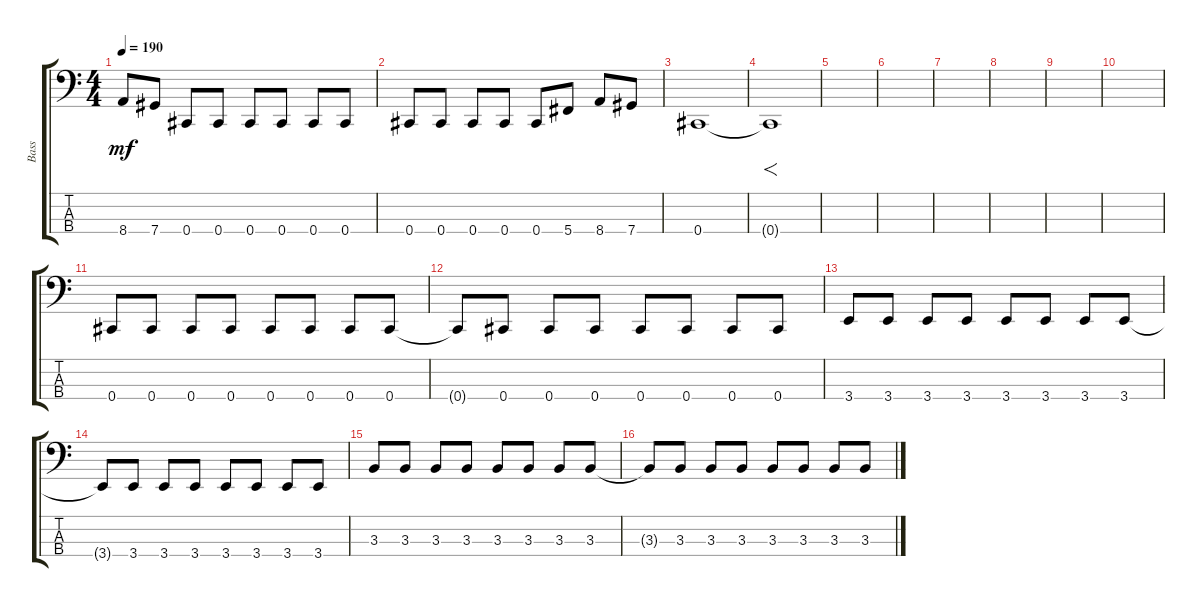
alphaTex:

\track ("Bass" "Bass") {instrument electricbassfinger}
\staff {score tabs}
\tuning (Gb2 Db2 Ab1 Db1) {hide}
\ts (4 4)
\tempo 190
\clef f4
\ks c
8.4.8{dy mf} 7.4.8 0.4.8 0.4.8 0.4.8 0.4.8 0.4.8 0.4.8 |
0.4.8 0.4.8 0.4.8 0.4.8 0.4.8 5.4.8 8.4.8 7.4.8 |
0.4.1 |
0.4{t}.1{f} |
|
|
|
|
|
|
0.4.8 0.4.8 0.4.8 0.4.8 0.4.8 0.4.8 0.4.8 0.4.8 |
0.4{t}.8 0.4.8 0.4.8 0.4.8 0.4.8 0.4.8 0.4.8 0.4.8 |
3.4.8 3.4.8 3.4.8 3.4.8 3.4.8 3.4.8 3.4.8 3.4.8 |
3.4{t}.8 3.4.8 3.4.8 3.4.8 3.4.8 3.4.8 3.4.8 3.4.8 |
3.3.8 3.3.8 3.3.8 3.3.8 3.3.8 3.3.8 3.3.8 3.3.8 |
3.3{t}.8 3.3.8 3.3.8 3.3.8 3.3.8 3.3.8 3.3.8 3.3.8
